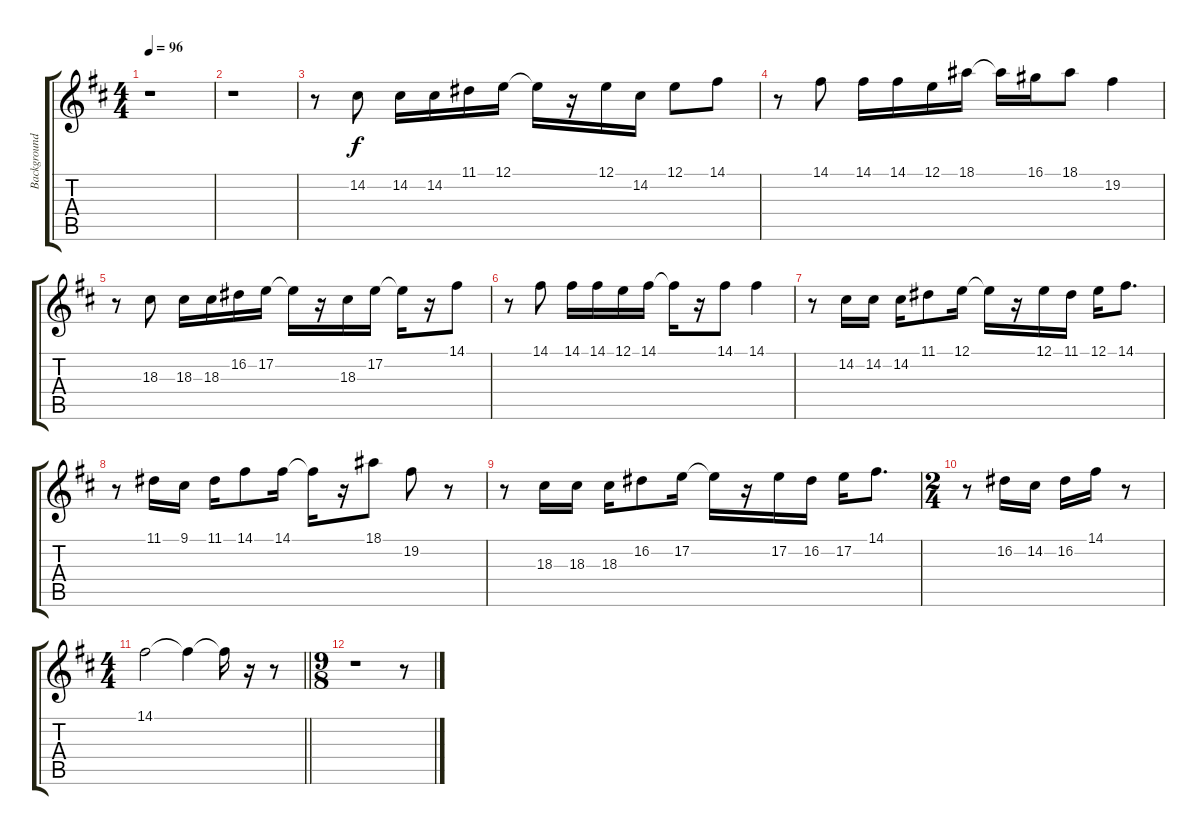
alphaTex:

\track ("Background Vocals" "Background") {instrument rockorgan}
\staff {score tabs}
\tuning (E4 B3 G3 D3 A2 E2) {hide}
\ts (4 4)
\tempo 96
\clef g2
\ks d
r.1{dy f} |
r.1 |
r.8 14.2.8 14.2.16 14.2.16 11.1.16 12.1.16 12.1{t}.16 r.16 12.1.16 14.2.16 12.1.8 14.1.8 |
r.8 14.1.8 14.1.16 14.1.16 12.1.16 18.1.16 18.1{t}.16 16.1.16 18.1.8 19.2.4 |
r.8 18.3.8 18.3.16 18.3.16 16.2.16 17.2.16 17.2{t}.16 r.16 18.3.16 17.2.16 17.2{t}.16 r.16 14.1.8 |
r.8 14.1.8 14.1.16 14.1.16 12.1.16 14.1.16 14.1{t}.16 r.16 14.1.8 14.1.4 |
r.8 14.2.16 14.2.16 14.2.16 11.1.8 12.1.16 12.1{t}.16 r.16 12.1.16 11.1.16 12.1.16 14.1.8{d} |
r.8 11.1.16 9.1.16 11.1.16 14.1.8 14.1.16 14.1{t}.16 r.16 18.1.8 19.2.8 r.8 |
r.8 18.3.16 18.3.16 18.3.16 16.2.8 17.2.16 17.2{t}.16 r.16 17.2.16 16.2.16 17.2.16 14.1.8{d} |
\ts (2 4)
r.8 16.2.16 14.2.16 16.2.16 14.1.16 r.8 |
\ts (4 4)
\barLineRight lightlight
14.1.2 14.1{t}.4 14.1{t}.16 r.16 r.8 |
\ts (9 8)
r.1 r.8
